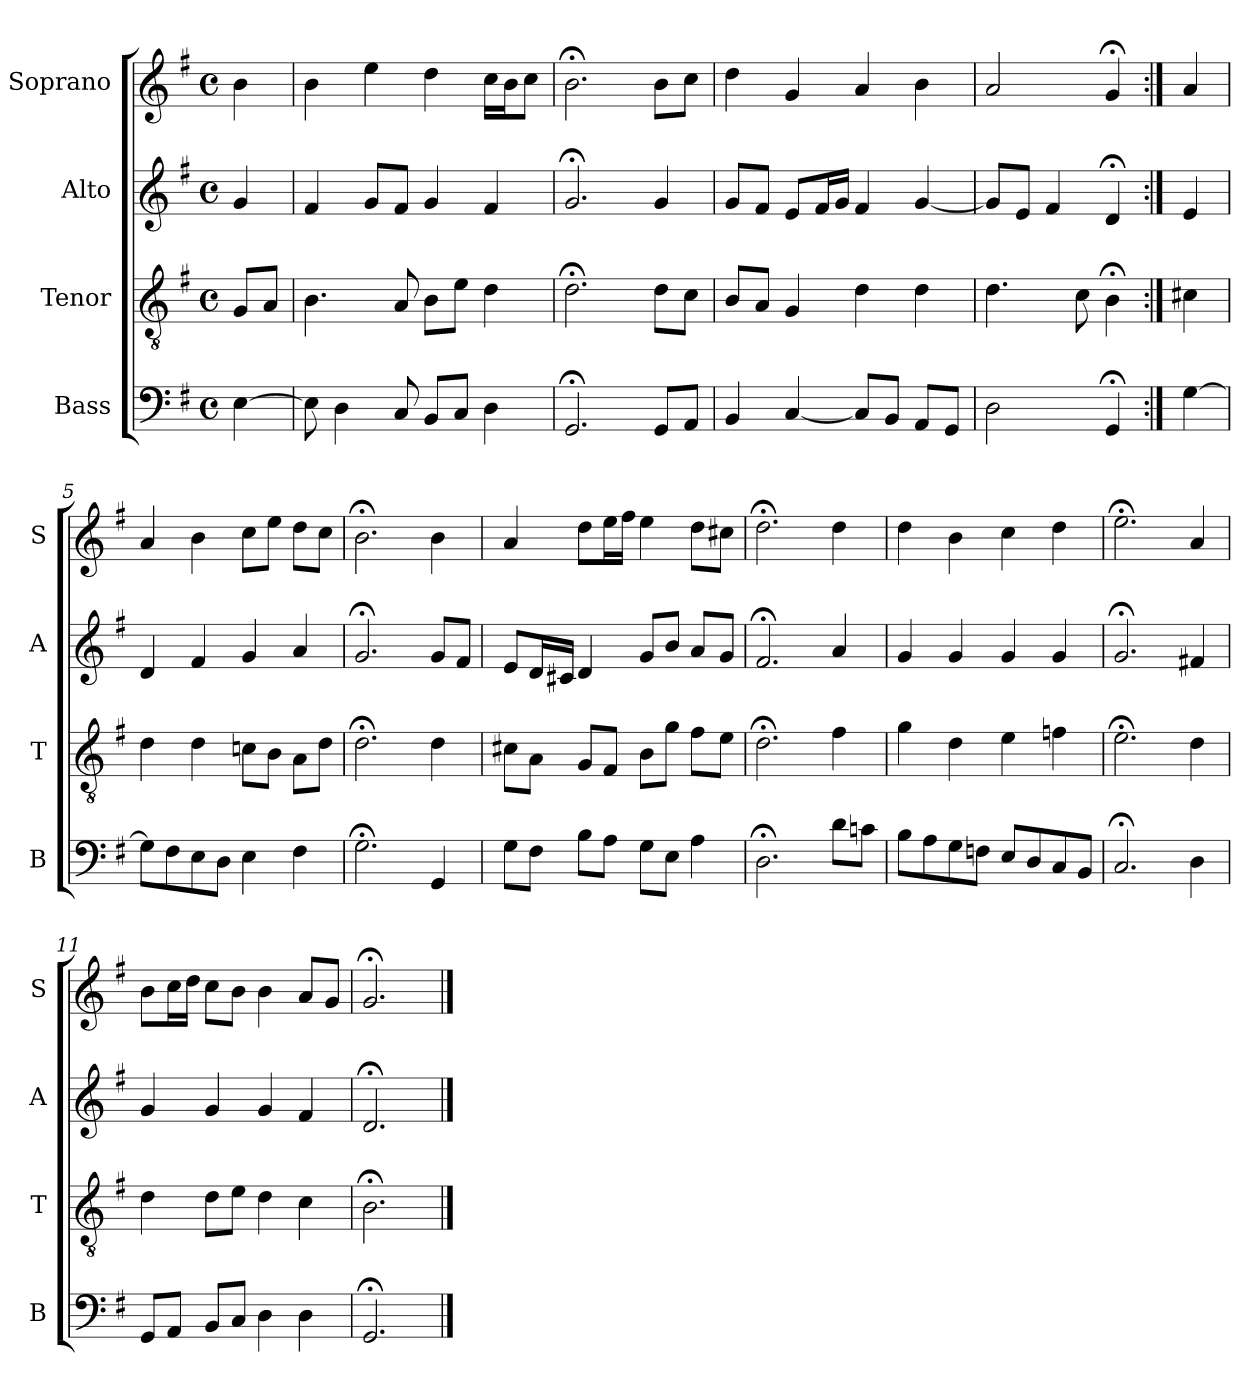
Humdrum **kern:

**kern	**kern	**kern	**kern
*part4	*part3	*part2	*part1
*staff4	*staff3	*staff2	*staff1
*I"Bass	*I"Tenor	*I"Alto	*I"Soprano
*I'B	*I'T	*I'A	*I'S
*clefF4	*clefGv2	*clefG2	*clefG2
*k[f#]	*k[f#]	*k[f#]	*k[f#]
*G:	*G:	*G:	*G:
*M4/4	*M4/4	*M4/4	*M4/4
*met(c)	*met(c)	*met(c)	*met(c)
*MM100	*MM100	*MM100	*MM100
=	=	=	=
[4E	8GL	4g	4b
.	8AJ	.	.
=1	=1	=1	=1
8E]	4.B	4f#	4b
4D	.	.	.
.	.	8gL	4ee
8C	8A	8f#J	.
8BBL	8BL	4g	4dd
8CJ	8eJ	.	.
4D	4d	4f#	16ccLL
.	.	.	16bJ
.	.	.	8ccJ
=2	=2	=2	=2
2.GG;<	2.d;<	2.g;<	2.b;<
8GGL	8dL	4g	8bL
8AAJ	8cJ	.	8ccJ
=3	=3	=3	=3
4BB	8BL	8gL	4dd
.	8AJ	8f#J	.
[4C	4G	8eL	4g
.	.	16f#L	.
.	.	16gJJ	.
8CL]	4d	4f#	4a
8BBJ	.	.	.
8AAL	4d	[4g	4b
8GGJ	.	.	.
=4	=4	=4	=4
2D	4.d	8gL]	2a
.	.	8eJ	.
.	.	4f#	.
.	8c	.	.
4GG;<	4B;<	4d;<	4g;<
=:|!	=:|!	=:|!	=:|!
[4G	4c#X	4e	4a
=5	=5	=5	=5
8GL]	4d	4d	4a
8F#	.	.	.
8E	4d	4f#	4b
8DJ	.	.	.
4E	8cnL	4g	8ccL
.	8BJ	.	8eeJ
4F#	8AL	4a	8ddL
.	8dJ	.	8ccJ
=6	=6	=6	=6
2.G;<	2.d;<	2.g;<	2.b;<
4GG	4d	8gL	4b
.	.	8f#J	.
=7	=7	=7	=7
8GL	8c#XL	8eL	4a
8F#J	8AJ	16dL	.
.	.	16c#XJJ	.
8BL	8GL	4d	8ddL
8AJ	8F#J	.	16eeL
.	.	.	16ff#JJ
8GL	8BL	8gL	4ee
8EJ	8gJ	8bJ	.
4A	8f#L	8aL	8ddL
.	8eJ	8gJ	8cc#XJ
=8	=8	=8	=8
2.D;<	2.d;<	2.f#;<	2.dd;<
8dL	4f#	4a	4dd
8cnJ	.	.	.
=9	=9	=9	=9
8BL	4g	4g	4dd
8A	.	.	.
8G	4d	4g	4b
8FnJ	.	.	.
8EL	4e	4g	4cc
8D	.	.	.
8C	4fn	4g	4dd
8BBJ	.	.	.
=10	=10	=10	=10
2.C;<	2.e;<	2.g;<	2.ee;<
4D	4d	4f#X	4a
=11	=11	=11	=11
8GGL	4d	4g	8bL
8AAJ	.	.	16ccL
.	.	.	16ddJJ
8BBL	8dL	4g	8ccL
8CJ	8eJ	.	8bJ
4D	4d	4g	4b
4Di	4ci	4f#i	8aiL
.	.	.	8gJ
=12	=12	=12	=12
2.GG;<	2.B;<	2.d;<	2.g;<
==	==	==	==
*-	*-	*-	*-
